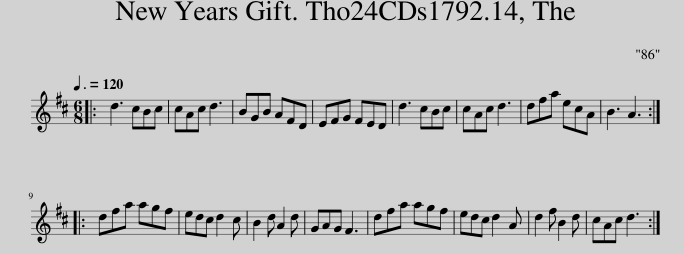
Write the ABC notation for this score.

X:1
L:1/8
Q:3/8=120
M:6/8
I:linebreak $
K:D
V:1 treble
V:1
|: d3 cBc | cAc d3 | BGB AFD | EFG FED | d3 cBc | %5
 cAc d3 | dfa ecA | B3 A3 ::$ dfa agf | edc d2 c | %10
 B2 d A2 d | GAG F3 | dfa agf | edc d2 A | d2 f B2 d | %15
 cAc d3 :| %16
